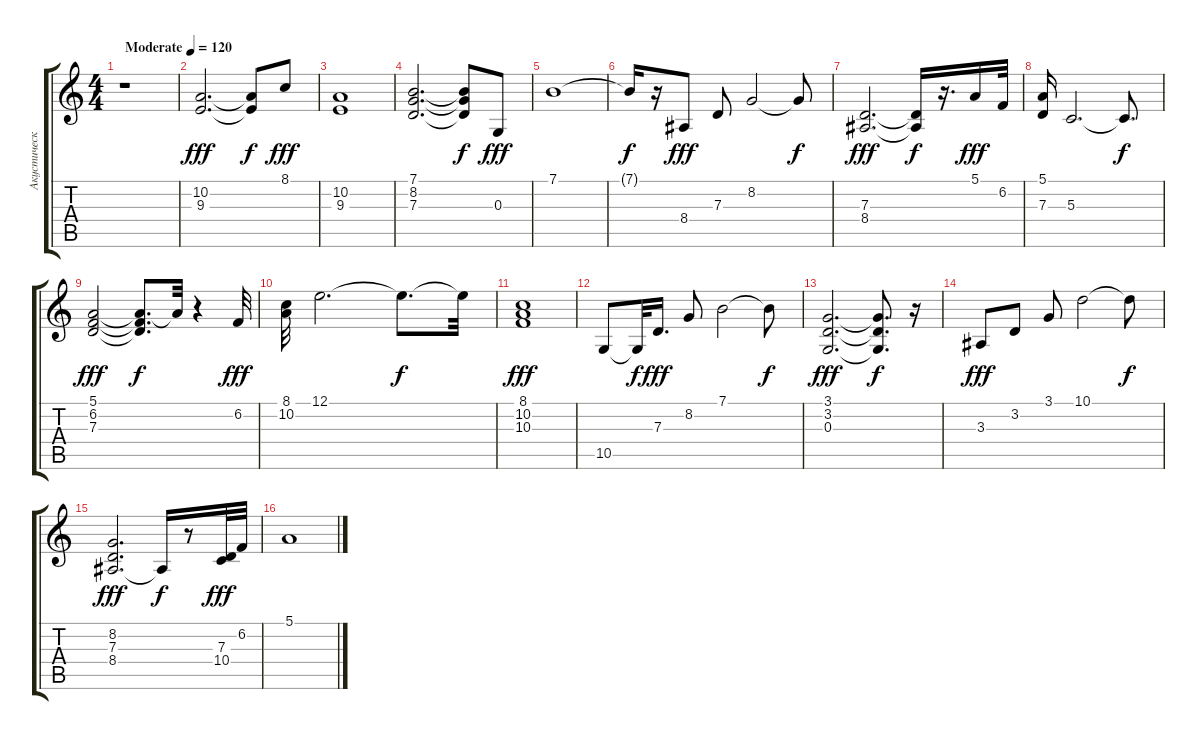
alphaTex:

\track ("Акустический Гранд Роял" "Акустическ") {instrument acousticgrandpiano}
\staff {score tabs}
\tuning (E4 B3 G3 D3 A2 E2) {hide}
\ts (4 4)
\tempo (120 "Moderate")
\clef g2
\ks c
r.1{dy fff instrument acousticgrandpiano} |
(10.2 9.3).2{d instrument electricpiano1} (10.2{t} 9.3{t}).8{dy f} 8.1.8{dy fff} |
(10.2 9.3).1 |
(7.1 8.2 7.3).2{d} (7.1{t} 8.2{t} 7.3{t}).8{dy f} 0.3.8{dy fff} |
7.1.1 |
7.1{t}.16{dy f} r.16 8.4.8{dy fff} 7.3.8 8.2.2 8.2{t}.8{dy f} |
(7.3 8.4).2{d dy fff} (7.3{t} 8.4{t}).16{dy f} r.16{d} 5.1.16{dy fff} 6.2.32 |
(5.1 7.3).16 5.3.2{d} 5.3{t}.8{d dy f} |
(5.1 6.2 7.3).2{dy fff} (5.1{t} 6.2{t} 7.3{t}).8{d dy f} 5.1{t}.32 r.4 6.2.32{dy fff} |
(8.1 10.2).32 12.1.2{d} 12.1{t}.8{d dy f} 12.1{t}.32 |
(8.1 10.2 10.3).1{dy fff} |
10.5.8 10.5{t}.32{dy f} 7.3.16{d dy fff} 8.2.8 7.1.2 7.1{t}.8{dy f} |
(3.1 3.2 0.3).2{d dy fff} (3.1{t} 3.2{t} 0.3{t}).8{d dy f} r.16 |
3.3.8{dy fff} 3.2.8 3.1.8 10.1.2 10.1{t}.8{dy f} |
(8.2 7.3 8.4).2{d dy fff} 8.4{t}.16{dy f} r.8 (7.3 10.4).32{dy fff} 6.2.32 |
5.1.1
